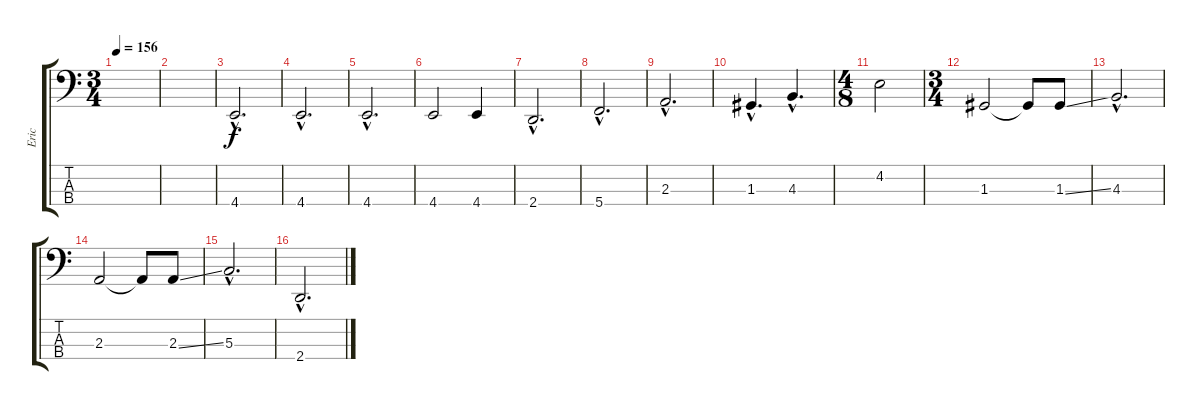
\track ("Eric" "Eric") {instrument electricbasspick}
\staff {score tabs}
\tuning (F2 C2 G1 C1) {hide}
\ts (3 4)
\tempo 156
\clef f4
\ks c
|
|
4.4{hac}.2{d} |
4.4{hac}.2{d} |
4.4{hac}.2{d} |
4.4.2 4.4.4 |
2.4{hac}.2{d} |
5.4{hac}.2{d} |
2.3{hac}.2{d} |
1.3{hac}.4{d} 4.3{hac}.4{d} |
\ts (4 8)
4.2.2 |
\ts (3 4)
1.3.2 1.3{t}.8 1.3{ss}.8 |
4.3{hac}.2{d} |
2.3.2 2.3{t}.8 2.3{ss}.8 |
5.3{hac}.2{d} |
2.4{hac}.2{d}
